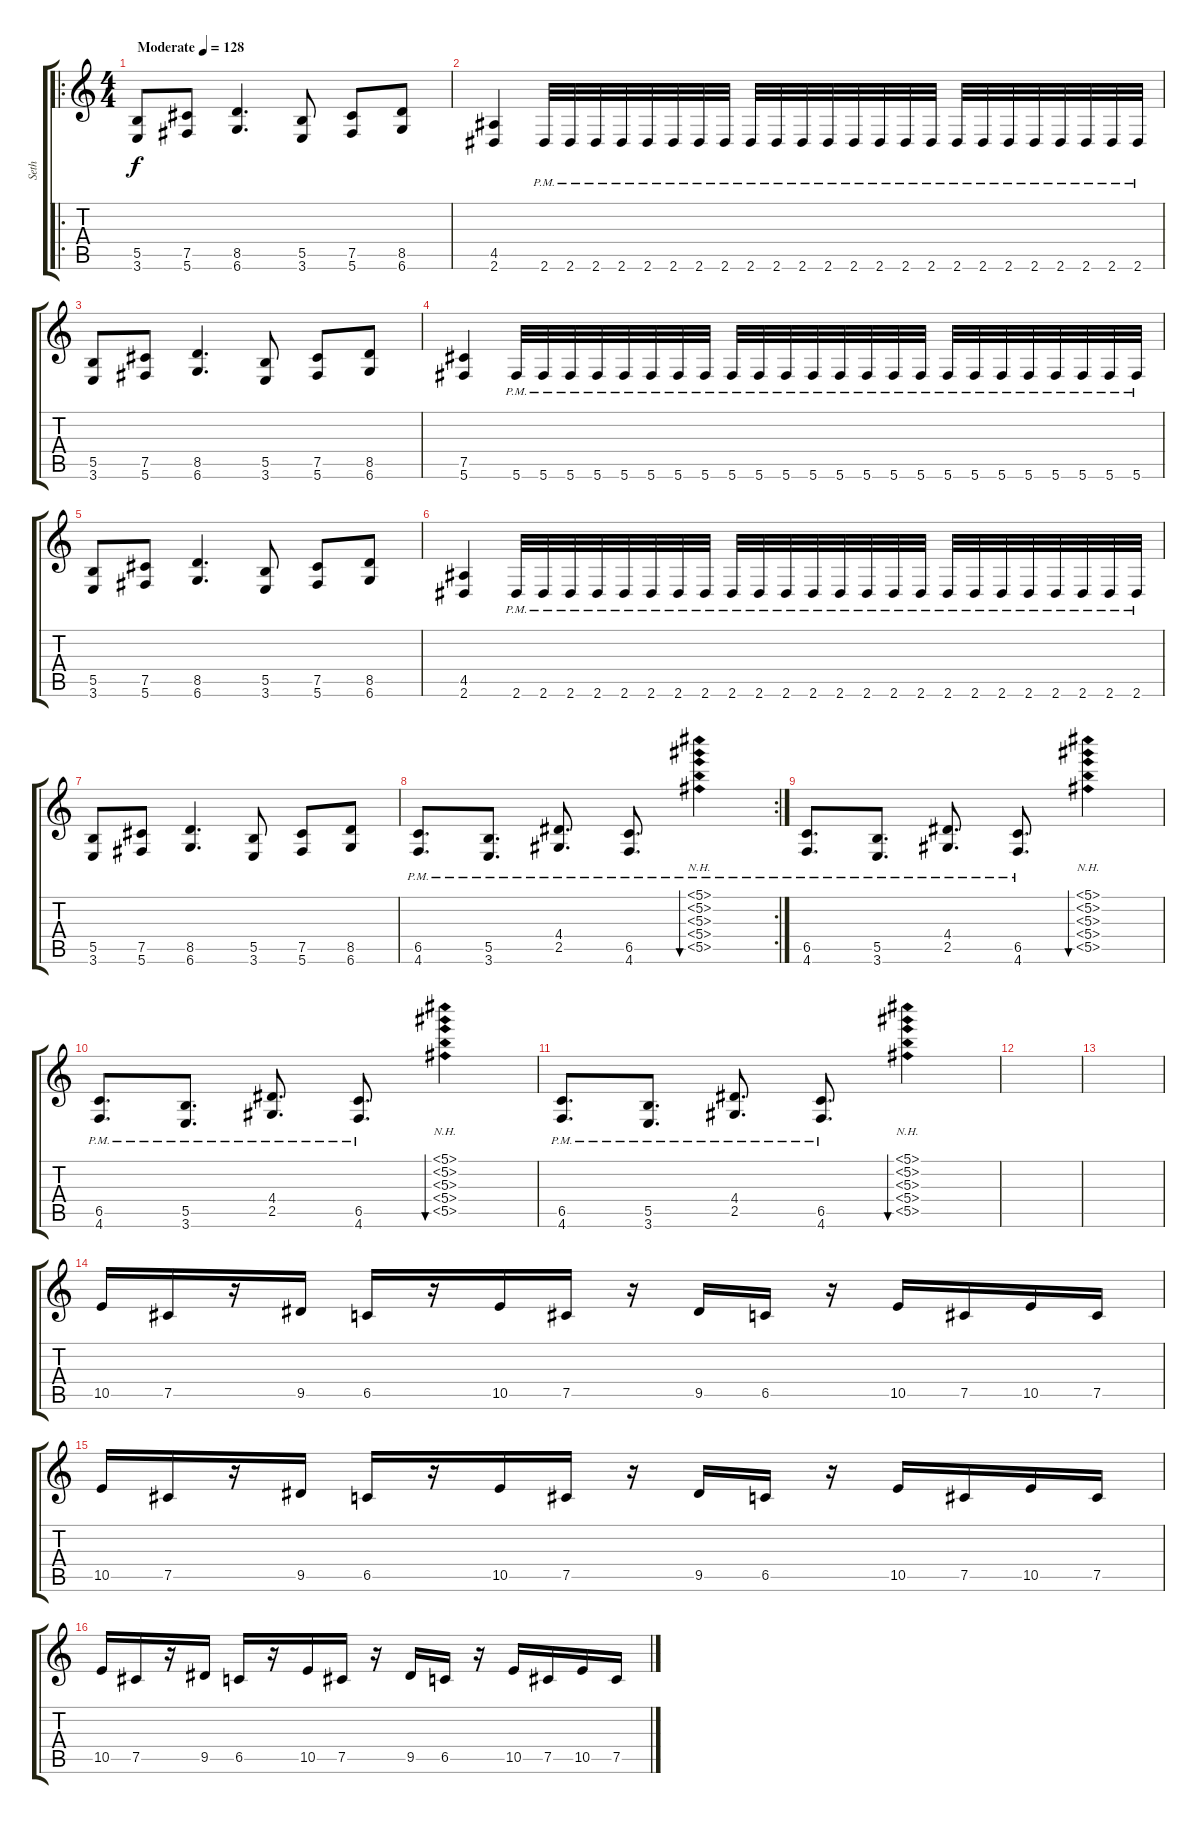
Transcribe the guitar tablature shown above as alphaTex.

\track ("Seth" "Seth") {instrument distortionguitar}
\staff {score tabs}
\tuning (Db4 Ab3 E3 B2 Gb2 Db2) {hide}
\ro
\ts (4 4)
\tempo (128 "Moderate")
\clef g2
\ks c
(5.5 3.6).8{dy f instrument distortionguitar} (7.5 5.6).8 (8.5 6.6).4{d} (5.5 3.6).8 (7.5 5.6).8 (8.5 6.6).8 |
(4.5 2.6).4 2.6{pm}.32 2.6{pm}.32 2.6{pm}.32 2.6{pm}.32 2.6{pm}.32 2.6{pm}.32 2.6{pm}.32 2.6{pm}.32 2.6{pm}.32 2.6{pm}.32 2.6{pm}.32 2.6{pm}.32 2.6{pm}.32 2.6{pm}.32 2.6{pm}.32 2.6{pm}.32 2.6{pm}.32 2.6{pm}.32 2.6{pm}.32 2.6{pm}.32 2.6{pm}.32 2.6{pm}.32 2.6{pm}.32 2.6{pm}.32 |
(5.5 3.6).8 (7.5 5.6).8 (8.5 6.6).4{d} (5.5 3.6).8 (7.5 5.6).8 (8.5 6.6).8 |
(7.5 5.6).4 5.6{pm}.32 5.6{pm}.32 5.6{pm}.32 5.6{pm}.32 5.6{pm}.32 5.6{pm}.32 5.6{pm}.32 5.6{pm}.32 5.6{pm}.32 5.6{pm}.32 5.6{pm}.32 5.6{pm}.32 5.6{pm}.32 5.6{pm}.32 5.6{pm}.32 5.6{pm}.32 5.6{pm}.32 5.6{pm}.32 5.6{pm}.32 5.6{pm}.32 5.6{pm}.32 5.6{pm}.32 5.6{pm}.32 5.6{pm}.32 |
(5.5 3.6).8 (7.5 5.6).8 (8.5 6.6).4{d} (5.5 3.6).8 (7.5 5.6).8 (8.5 6.6).8 |
(4.5 2.6).4 2.6{pm}.32 2.6{pm}.32 2.6{pm}.32 2.6{pm}.32 2.6{pm}.32 2.6{pm}.32 2.6{pm}.32 2.6{pm}.32 2.6{pm}.32 2.6{pm}.32 2.6{pm}.32 2.6{pm}.32 2.6{pm}.32 2.6{pm}.32 2.6{pm}.32 2.6{pm}.32 2.6{pm}.32 2.6{pm}.32 2.6{pm}.32 2.6{pm}.32 2.6{pm}.32 2.6{pm}.32 2.6{pm}.32 2.6{pm}.32 |
(5.5 3.6).8 (7.5 5.6).8 (8.5 6.6).4{d} (5.5 3.6).8 (7.5 5.6).8 (8.5 6.6).8 |
\rc 2
(6.5{pm} 4.6{pm}).8{d} (5.5{pm} 3.6{pm}).8{d} (4.4{pm} 2.5{pm}).8{d} (6.5{pm} 4.6{pm}).8{d} (5.1{nh pm} 5.2{nh} 5.3{nh} 5.4{nh} 5.5{nh}).4{bu 120} |
(6.5{pm} 4.6{pm}).8{d} (5.5{pm} 3.6{pm}).8{d} (4.4{pm} 2.5{pm}).8{d} (6.5{pm} 4.6{pm}).8{d} (5.1{nh} 5.2{nh} 5.3{nh} 5.4{nh} 5.5{nh}).4{bu 120} |
(6.5{pm} 4.6{pm}).8{d} (5.5{pm} 3.6{pm}).8{d} (4.4{pm} 2.5{pm}).8{d} (6.5{pm} 4.6{pm}).8{d} (5.1{nh} 5.2{nh} 5.3{nh} 5.4{nh} 5.5{nh}).4{bu 120} |
(6.5{pm} 4.6{pm}).8{d} (5.5{pm} 3.6{pm}).8{d} (4.4{pm} 2.5{pm}).8{d} (6.5{pm} 4.6{pm}).8{d} (5.1{nh} 5.2{nh} 5.3{nh} 5.4{nh} 5.5{nh}).4{bu 120} |
|
|
10.5.16 7.5.16 r.16 9.5.16 6.5.16 r.16 10.5.16 7.5.16 r.16 9.5.16 6.5.16 r.16 10.5.16 7.5.16 10.5.16 7.5.16 |
10.5.16 7.5.16 r.16 9.5.16 6.5.16 r.16 10.5.16 7.5.16 r.16 9.5.16 6.5.16 r.16 10.5.16 7.5.16 10.5.16 7.5.16 |
10.5.16 7.5.16 r.16 9.5.16 6.5.16 r.16 10.5.16 7.5.16 r.16 9.5.16 6.5.16 r.16 10.5.16 7.5.16 10.5.16 7.5.16
